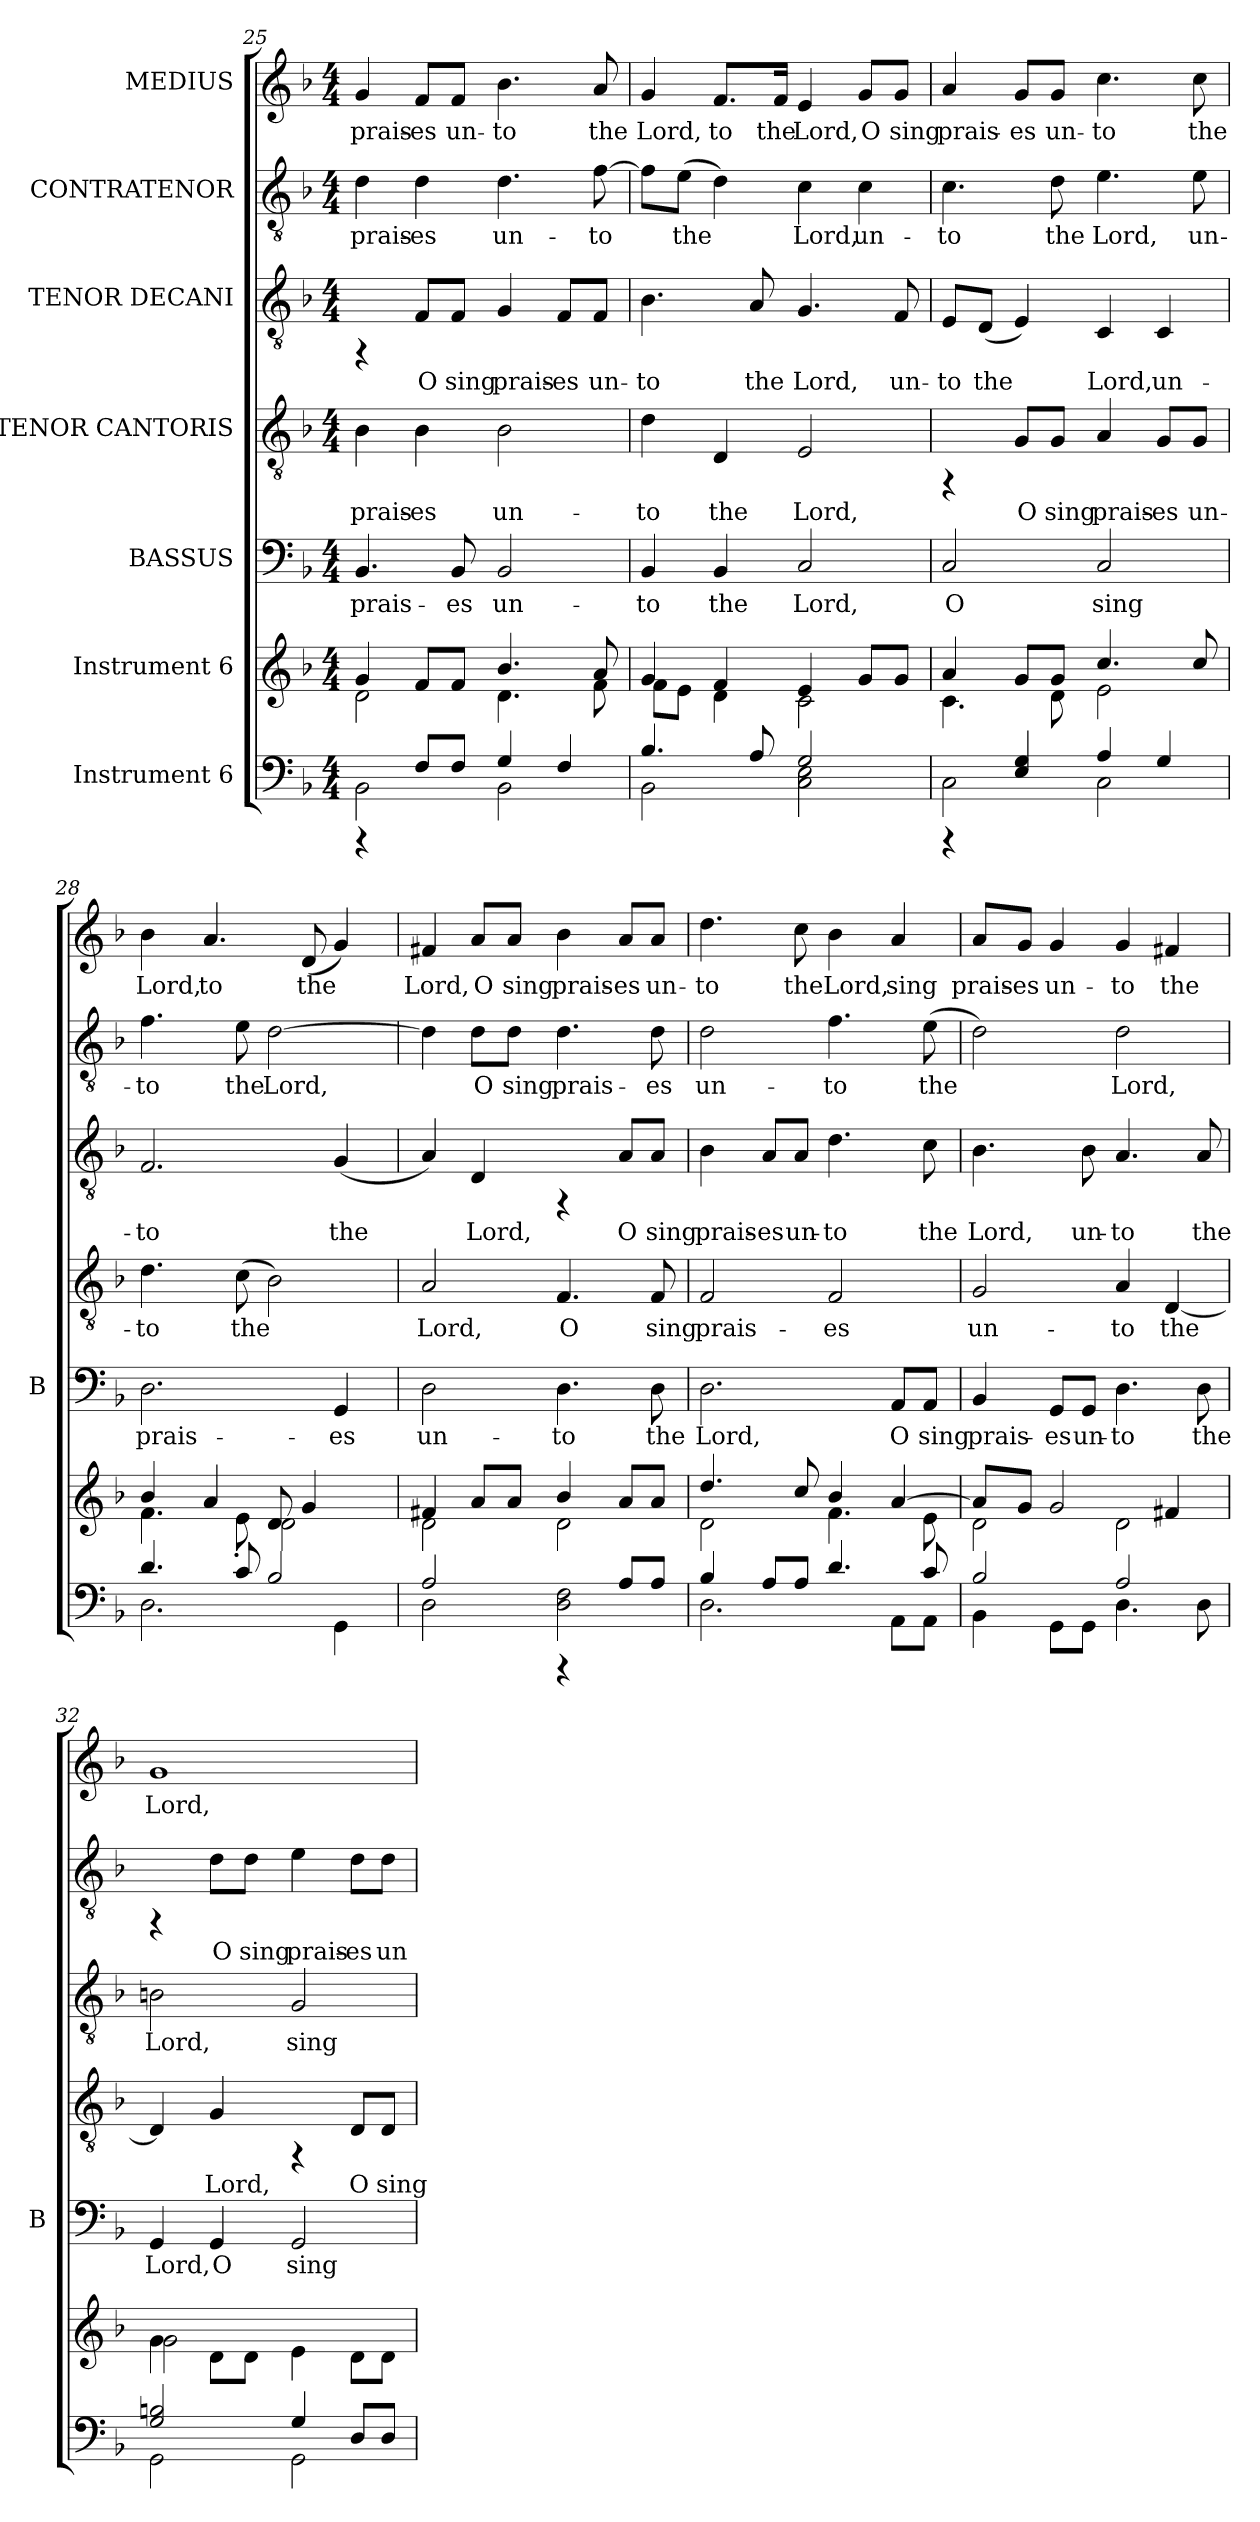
**kern	**kern	**kern	**text	**kern	**text	**kern	**text	**kern	**text	**kern	**text
*part7	*part6	*part5	*part5	*part4	*part4	*part3	*part3	*part2	*part2	*part1	*part1
*staff7	*staff6	*staff5	*staff5	*staff4	*staff4	*staff3	*staff3	*staff2	*staff2	*staff1	*staff1
*I"Instrument 6	*I"Instrument 6	*I"BASSUS	*	*I"TENOR CANTORIS	*	*I"TENOR DECANI	*	*I"CONTRATENOR	*	*I"MEDIUS	*
*	*	*I'B	*	*	*	*	*	*	*	*	*
*clefF4	*clefG2	*clefF4	*	*clefGv2	*	*clefGv2	*	*clefGv2	*	*clefG2	*
*k[b-]	*k[b-]	*k[b-]	*	*k[b-]	*	*k[b-]	*	*k[b-]	*	*k[b-]	*
*F:	*F:	*F:	*	*F:	*	*F:	*	*F:	*	*F:	*
*M4/4	*M4/4	*M4/4	*	*M4/4	*	*M4/4	*	*M4/4	*	*M4/4	*
=25	=25	=25	=25	=25	=25	=25	=25	=25	=25	=25	=25
*^	*^	*	*	*	*	*	*	*	*	*	*
!	!	!	!	!	!LO:LY:b:cj	!	!LO:LY:b:cj	!	!	!	!LO:LY:b:cj	!	!LO:LY:b:cj
4rEEE	2BB-\	4g/	2d\	4.BB-/	prais-	4B-\	prais-	4rFF	.	4d\	prais-	4g/	prais-
!	!	!	!	!	!	!	!LO:LY:b:cj	!	!LO:LY:b:cj	!	!LO:LY:b:cj	!	!LO:LY:b:cj
8F/L	.	8f/L	.	.	.	4B-\	-es	8F/L	O	4d\	-es	8f/L	-es
!	!	!	!	!	!LO:LY:b:cj	!	!	!	!LO:LY:b:cj	!	!	!	!LO:LY:b:cj
8F/J	.	8f/J	.	8BB-/	-es	.	.	8F/J	sing	.	.	8f/J	un-
!	!	!	!	!	!LO:LY:b:cj	!	!LO:LY:b:cj	!	!LO:LY:b:cj	!	!LO:LY:b:cj	!	!LO:LY:b:cj
4G/	2BB-\	4.b-/	4.d\	2BB-/	un-	2B-\	un-	4G/	prais-	4.d\	un-	4.b-\	-to
!	!	!	!	!	!	!	!	!	!LO:LY:b:cj	!	!	!	!
4F/	.	.	.	.	.	.	.	8F/L	-es	.	.	.	.
!	!	!	!	!	!	!	!	!	!LO:LY:b:cj	!	!LO:LY:b:cj	!	!LO:LY:b:cj
.	.	8a/	8f\	.	.	.	.	8F/J	un-	[>8f\	-to	8a/	the
=26	=26	=26	=26	=26	=26	=26	=26	=26	=26	=26	=26	=26	=26
!	!	!	!	!	!LO:LY:b:cj	!	!LO:LY:b:cj	!	!LO:LY:b:cj	!	!LO:LY:b:cj	!	!LO:LY:b:cj
4.B-/	2BB-\	4g/	8f\L	4BB-/	-to	4d\	-to	4.B-\	-to	8f\L]	.	4g/	Lord,
!	!	!	!	!	!	!	!	!	!	!	!LO:LY:b:cj	!	!
.	.	.	8e\J	.	.	.	.	.	.	(>8e\J	the	.	.
!	!	!	!	!	!LO:LY:b:cj	!	!LO:LY:b:cj	!	!	!	!LO:LY:b:cj	!	!LO:LY:b:cj
.	.	4f/	4d\	4BB-/	the	4D/	the	.	.	4d\)	.	8.f/L	to
!	!	!	!	!	!	!	!	!	!LO:LY:b:cj	!	!	!	!
8A/	.	.	.	.	.	.	.	8A/	the	.	.	.	.
!	!	!	!	!	!	!	!	!	!	!	!	!	!LO:LY:b:cj
.	.	.	.	.	.	.	.	.	.	.	.	16f/J	the
!	!	!	!	!	!LO:LY:b:cj	!	!LO:LY:b:cj	!	!LO:LY:b:cj	!	!LO:LY:b:cj	!	!LO:LY:b:cj
2G/	2C\ 2E\	4e/	2c\	2C/	Lord,	2E/	Lord,	4.G/	Lord,	4c\	Lord,	4e/	Lord,
!	!	!	!	!	!	!	!	!	!	!	!LO:LY:b:cj	!	!LO:LY:b:cj
.	.	8g/L	.	.	.	.	.	.	.	4c\	un-	8g/L	O
!	!	!	!	!	!	!	!	!	!LO:LY:b:cj	!	!	!	!LO:LY:b:cj
.	.	8g/J	.	.	.	.	.	8F/	un-	.	.	8g/J	sing
!!LO:PB:g=z
=27	=27	=27	=27	=27	=27	=27	=27	=27	=27	=27	=27	=27	=27
!	!	!	!	!	!LO:LY:b:cj	!	!	!	!LO:LY:b:cj	!	!LO:LY:b:cj	!	!LO:LY:b:cj
4rEEE	2C\	4a/	4.c\	2C/	O	4rFF	.	8E/L	-to	4.c\	-to	4a/	prais-
!	!	!	!	!	!	!	!	!	!LO:LY:b:cj	!	!	!	!
.	.	.	.	.	.	.	.	(<8D/J	the	.	.	.	.
!	!	!	!	!	!	!	!LO:LY:b:cj	!	!LO:LY:b:cj	!	!	!	!LO:LY:b:cj
4E/ 4G/	.	8g/L	.	.	.	8G/L	O	4E/)	.	.	.	8g/L	-es
!	!	!	!	!	!	!	!LO:LY:b:cj	!	!	!	!LO:LY:b:cj	!	!LO:LY:b:cj
.	.	8g/J	8d\	.	.	8G/J	sing	.	.	8d\	the	8g/J	un-
!	!	!	!	!	!LO:LY:b:cj	!	!LO:LY:b:cj	!	!LO:LY:b:cj	!	!LO:LY:b:cj	!	!LO:LY:b:cj
4A/	2C\	4.cc/	2e\	2C/	sing	4A/	prais-	4C/	Lord,	4.e\	Lord,	4.cc\	-to
!	!	!	!	!	!	!	!LO:LY:b:cj	!	!LO:LY:b:cj	!	!	!	!
4G/	.	.	.	.	.	8G/L	-es	4C/	un-	.	.	.	.
!	!	!	!	!	!	!	!LO:LY:b:cj	!	!	!	!LO:LY:b:cj	!	!LO:LY:b:cj
.	.	8cc/	.	.	.	8G/J	un-	.	.	8e\	un-	8cc\	the
=28	=28	=28	=28	=28	=28	=28	=28	=28	=28	=28	=28	=28	=28
!	!	!	!	!	!LO:LY:b:cj	!	!LO:LY:b:cj	!	!LO:LY:b:cj	!	!LO:LY:b:cj	!	!LO:LY:b:cj
4.d/	2.D\	4b-/	4.f\	2.D\	prais-	4.d\	-to	2.F/	-to	4.f\	-to	4b-\	Lord,
!	!	!	!	!	!	!	!	!	!	!	!	!	!LO:LY:b:cj
.	.	4a/	.	.	.	.	.	.	.	.	.	4.a/	to
!	!	!	!	!	!	!	!LO:LY:b:cj	!	!	!	!LO:LY:b:cj	!	!
8c/	.	.	8e'>\	.	.	(>8c\	the	.	.	8e\	the	.	.
!	!	!	!	!	!	!	!LO:LY:b:cj	!	!	!	!LO:LY:b:cj	!	!
2B-/	.	8d/	2d\	.	.	2B-\)	.	.	.	[>2d\	Lord,	.	.
!	!	!	!	!	!	!	!	!	!	!	!	!	!LO:LY:b:cj
.	.	4g/	.	.	.	.	.	.	.	.	.	(<8d/	the
!	!	!	!	!	!LO:LY:b:cj	!	!	!	!LO:LY:b:cj	!	!	!	!LO:LY:b:cj
.	4GG\	.	.	4GG/	-es	.	.	(<4G/	the	.	.	4g/)	.
.	.	8ryy	.	.	.	.	.	.	.	.	.	.	.
=29	=29	=29	=29	=29	=29	=29	=29	=29	=29	=29	=29	=29	=29
!	!	!	!	!	!LO:LY:b:cj	!	!LO:LY:b:cj	!	!LO:LY:b:cj	!	!LO:LY:b:cj	!	!LO:LY:b:cj
2A/	2D\	4f#X/	2d\	2D\	un-	2A/	Lord,	4A/)	.	4d\]	.	4f#X/	Lord,
!	!	!	!	!	!	!	!	!	!LO:LY:b:cj	!	!LO:LY:b:cj	!	!LO:LY:b:cj
.	.	8a/L	.	.	.	.	.	4D/	Lord,	8d\L	O	8a/L	O
!	!	!	!	!	!	!	!	!	!	!	!LO:LY:b:cj	!	!LO:LY:b:cj
.	.	8a/J	.	.	.	.	.	.	.	8d\J	sing	8a/J	sing
!	!	!	!	!	!LO:LY:b:cj	!	!LO:LY:b:cj	!	!	!	!LO:LY:b:cj	!	!LO:LY:b:cj
4rEEE	2D\ 2F\	4b-/	2d\	4.D\	-to	4.F/	O	4rFF	.	4.d\	prais-	4b-\	prais-
!	!	!	!	!	!	!	!	!	!LO:LY:b:cj	!	!	!	!LO:LY:b:cj
8A/L	.	8a/L	.	.	.	.	.	8A/L	O	.	.	8a/L	-es
!	!	!	!	!	!LO:LY:b:cj	!	!LO:LY:b:cj	!	!LO:LY:b:cj	!	!LO:LY:b:cj	!	!LO:LY:b:cj
8A/J	.	8a/J	.	8D\	the	8F/	sing	8A/J	sing	8d\	-es	8a/J	un-
=30	=30	=30	=30	=30	=30	=30	=30	=30	=30	=30	=30	=30	=30
!	!	!	!	!	!LO:LY:b:cj	!	!LO:LY:b:cj	!	!LO:LY:b:cj	!	!LO:LY:b:cj	!	!LO:LY:b:cj
4B-/	2.D\	4.dd/	2d\	2.D\	Lord,	2F/	prais-	4B-\	prais-	2d\	un-	4.dd\	-to
!	!	!	!	!	!	!	!	!	!LO:LY:b:cj	!	!	!	!
8A/L	.	.	.	.	.	.	.	8A/L	-es	.	.	.	.
!	!	!	!	!	!	!	!	!	!LO:LY:b:cj	!	!	!	!LO:LY:b:cj
8A/J	.	8cc/	.	.	.	.	.	8A/J	un-	.	.	8cc\	the
!	!	!	!	!	!	!	!LO:LY:b:cj	!	!LO:LY:b:cj	!	!LO:LY:b:cj	!	!LO:LY:b:cj
4.d/	.	4b-/	4.f\	.	.	2F/	-es	4.d\	-to	4.f\	-to	4b-\	Lord,
!	!	!	!	!	!LO:LY:b:cj	!	!	!	!	!	!	!	!LO:LY:b:cj
.	8AA\L	[>4a/	.	8AA/L	O	.	.	.	.	.	.	4a/	sing
!	!	!	!	!	!LO:LY:b:cj	!	!	!	!LO:LY:b:cj	!	!LO:LY:b:cj	!	!
8c/	8AA\J	.	8e\	8AA/J	sing	.	.	8c\	the	(>8e\	the	.	.
=31	=31	=31	=31	=31	=31	=31	=31	=31	=31	=31	=31	=31	=31
!	!	!	!	!	!LO:LY:b:cj	!	!LO:LY:b:cj	!	!LO:LY:b:cj	!	!LO:LY:b:cj	!	!LO:LY:b:cj
2B-/	4BB-\	8a/L]	2d\	4BB-/	prais-	2G/	un-	4.B-\	Lord,	2d\)	.	8a/L	prais-
!	!	!	!	!	!	!	!	!	!	!	!	!	!LO:LY:b:cj
.	.	8g/J	.	.	.	.	.	.	.	.	.	8g/J	-es
!	!	!	!	!	!LO:LY:b:cj	!	!	!	!	!	!	!	!LO:LY:b:cj
.	8GG\L	2g/	.	8GG/L	-es	.	.	.	.	.	.	4g/	un-
!	!	!	!	!	!LO:LY:b:cj	!	!	!	!LO:LY:b:cj	!	!	!	!
.	8GG\J	.	.	8GG/J	un-	.	.	8B-\	un-	.	.	.	.
!	!	!	!	!	!LO:LY:b:cj	!	!LO:LY:b:cj	!	!LO:LY:b:cj	!	!LO:LY:b:cj	!	!LO:LY:b:cj
2A/	4.D\	.	2d\	4.D\	-to	4A/	-to	4.A/	-to	2d\	Lord,	4g/	-to
!	!	!	!	!	!	!	!LO:LY:b:cj	!	!	!	!	!	!LO:LY:b:cj
.	.	4f#X/	.	.	.	[<4D/	the	.	.	.	.	4f#X/	the
!	!	!	!	!	!LO:LY:b:cj	!	!	!	!LO:LY:b:cj	!	!	!	!
.	8D\	.	.	8D\	the	.	.	8A/	the	.	.	.	.
!!LO:LB:g=z
=32	=32	=32	=32	=32	=32	=32	=32	=32	=32	=32	=32	=32	=32
!	!	!	!	!	!LO:LY:b:cj	!	!LO:LY:b:cj	!	!LO:LY:b:cj	!	!	!	!LO:LY:b:cj
2G/ 2Bn/	2GG\	4g\	2g\	4GG/	Lord,	4D/]	.	2Bn\	Lord,	4rFF	.	1g	Lord,
!	!	!	!	!	!LO:LY:b:cj	!	!LO:LY:b:cj	!	!	!	!LO:LY:b:cj	!	!
.	.	8d\L	.	4GG/	O	4G/	Lord,	.	.	8d\L	O	.	.
!	!	!	!	!	!	!	!	!	!	!	!LO:LY:b:cj	!	!
.	.	8d\J	.	.	.	.	.	.	.	8d\J	sing	.	.
!	!	!	!	!	!LO:LY:b:cj	!	!	!	!LO:LY:b:cj	!	!LO:LY:b:cj	!	!
4G/	2GG\	4e\	2ryy	2GG/	sing	4rFF	.	2G/	sing	4e\	prais-	.	.
!	!	!	!	!	!	!	!LO:LY:b:cj	!	!	!	!LO:LY:b:cj	!	!
8D/L	.	8d\L	.	.	.	8D/L	O	.	.	8d\L	-es	.	.
!	!	!	!	!	!	!	!LO:LY:b:cj	!	!	!	!LO:LY:b:cj	!	!
8D/J	.	8d\J	.	.	.	8D/J	sing	.	.	8d\J	un-	.	.
*v	*v	*	*	*	*	*	*	*	*	*	*	*	*
*	*v	*v	*	*	*	*	*	*	*	*	*	*
=	=	=	=	=	=	=	=	=	=	=	=
*-	*-	*-	*-	*-	*-	*-	*-	*-	*-	*-	*-
